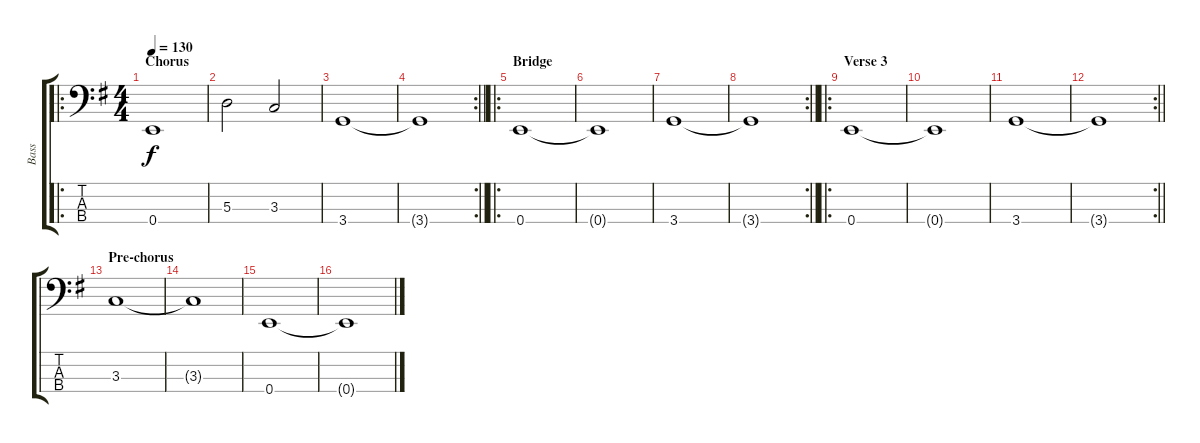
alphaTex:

\track ("Bass" "Bass") {instrument electricbassfinger}
\staff {score tabs}
\tuning (G2 D2 A1 E1) {hide}
\ro
\ts (4 4)
\section ("" "Chorus")
\tempo 130
\clef f4
\ks eminor
0.4.1{dy f} |
5.3.2 3.3.2 |
3.4.1 |
\rc 2
\barLineRight lightlight
3.4{t}.1 |
\ro
\section ("" "Bridge")
0.4.1 |
0.4{t}.1 |
3.4.1 |
\rc 2
\barLineRight lightlight
3.4{t}.1 |
\ro
\section ("" "Verse 3")
0.4.1 |
0.4{t}.1 |
3.4.1 |
\rc 2
\barLineRight lightlight
3.4{t}.1 |
\section ("" "Pre-chorus")
3.3.1 |
3.3{t}.1 |
0.4.1 |
0.4{t}.1
